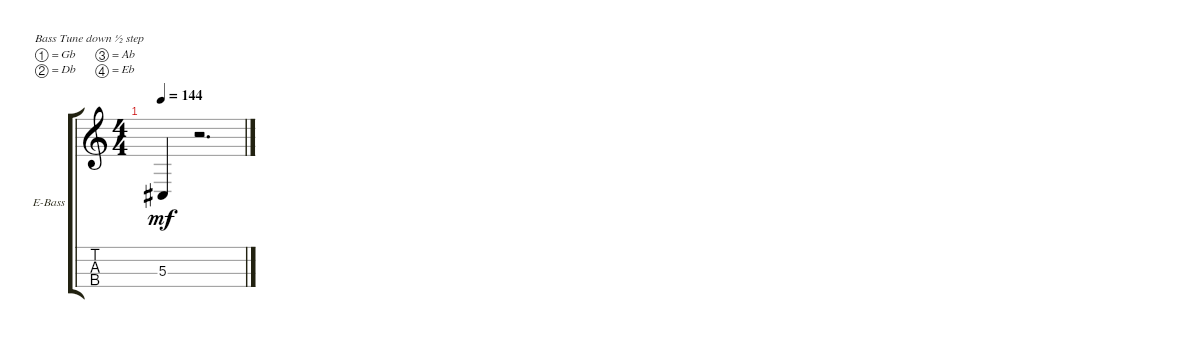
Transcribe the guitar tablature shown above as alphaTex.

\bracketExtendMode groupsimilarinstruments
\firstSystemTrackNameOrientation horizontal
\otherSystemsTrackNameOrientation horizontal
\track ("Bass" "E-Bass") {instrument electricbassfinger}
\staff {score tabs}
\tuning (Gb2 Db2 Ab1 Eb1)
\ts (4 4)
\tempo 144
\clef g2
\ks c
5.3{t}.4{dy mf} r.2{d}
